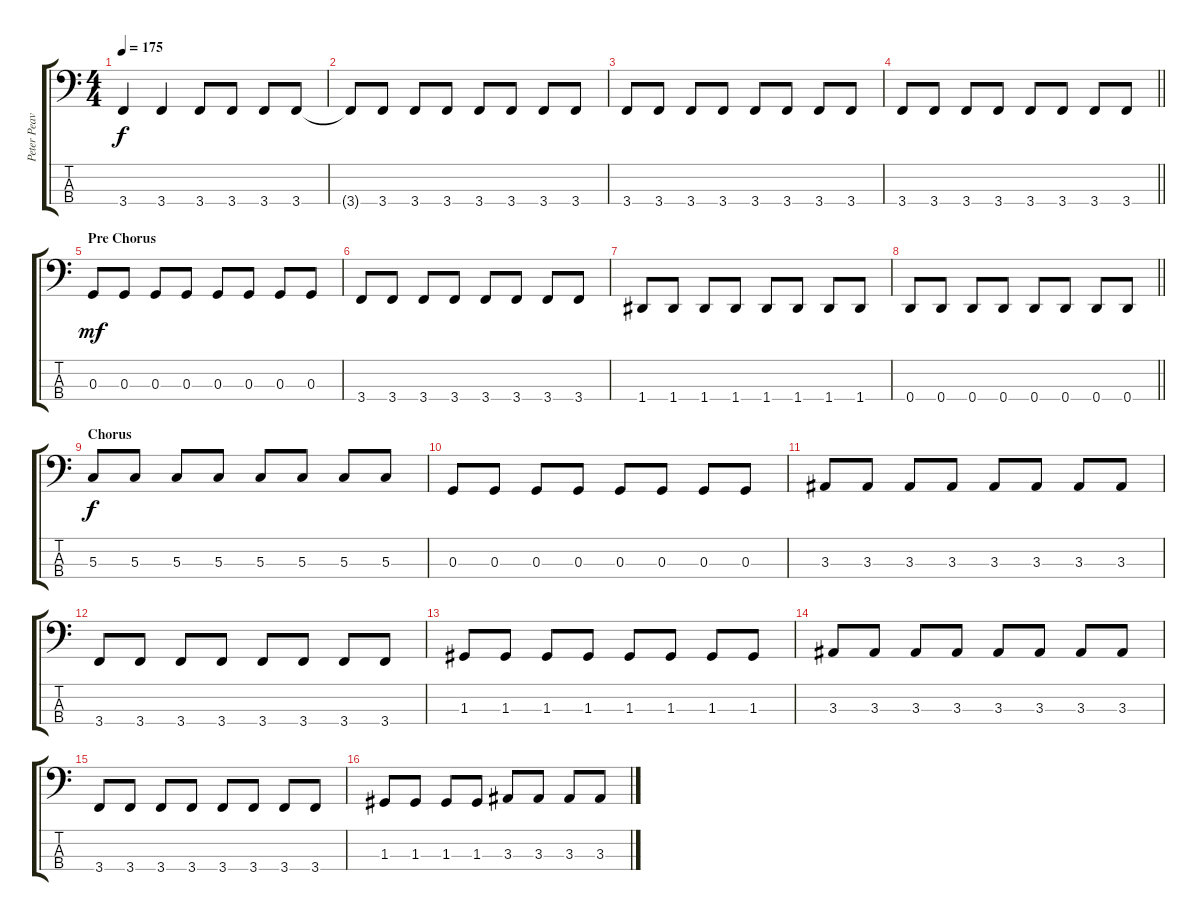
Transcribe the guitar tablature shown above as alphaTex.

\track ("Peter Peavy Wagner" "Peter Peav") {instrument electricbasspick}
\staff {score tabs}
\tuning (F2 C2 G1 D1) {hide}
\ts (4 4)
\tempo 175
\clef f4
\ks c
3.4.4{dy f} 3.4.4 3.4.8 3.4.8 3.4.8 3.4.8 |
3.4{t}.8 3.4.8 3.4.8 3.4.8 3.4.8 3.4.8 3.4.8 3.4.8 |
3.4.8 3.4.8 3.4.8 3.4.8 3.4.8 3.4.8 3.4.8 3.4.8 |
\barLineRight lightlight
3.4.8 3.4.8 3.4.8 3.4.8 3.4.8 3.4.8 3.4.8 3.4.8 |
\section ("" "Pre Chorus")
0.3.8{dy mf} 0.3.8 0.3.8 0.3.8 0.3.8 0.3.8 0.3.8 0.3.8 |
3.4.8 3.4.8 3.4.8 3.4.8 3.4.8 3.4.8 3.4.8 3.4.8 |
1.4.8 1.4.8 1.4.8 1.4.8 1.4.8 1.4.8 1.4.8 1.4.8 |
\barLineRight lightlight
0.4.8 0.4.8 0.4.8 0.4.8 0.4.8 0.4.8 0.4.8 0.4.8 |
\section ("" "Chorus")
5.3.8{dy f} 5.3.8 5.3.8 5.3.8 5.3.8 5.3.8 5.3.8 5.3.8 |
0.3.8 0.3.8 0.3.8 0.3.8 0.3.8 0.3.8 0.3.8 0.3.8 |
3.3.8 3.3.8 3.3.8 3.3.8 3.3.8 3.3.8 3.3.8 3.3.8 |
3.4.8 3.4.8 3.4.8 3.4.8 3.4.8 3.4.8 3.4.8 3.4.8 |
1.3.8 1.3.8 1.3.8 1.3.8 1.3.8 1.3.8 1.3.8 1.3.8 |
3.3.8 3.3.8 3.3.8 3.3.8 3.3.8 3.3.8 3.3.8 3.3.8 |
3.4.8 3.4.8 3.4.8 3.4.8 3.4.8 3.4.8 3.4.8 3.4.8 |
1.3.8 1.3.8 1.3.8 1.3.8 3.3.8 3.3.8 3.3.8 3.3.8
